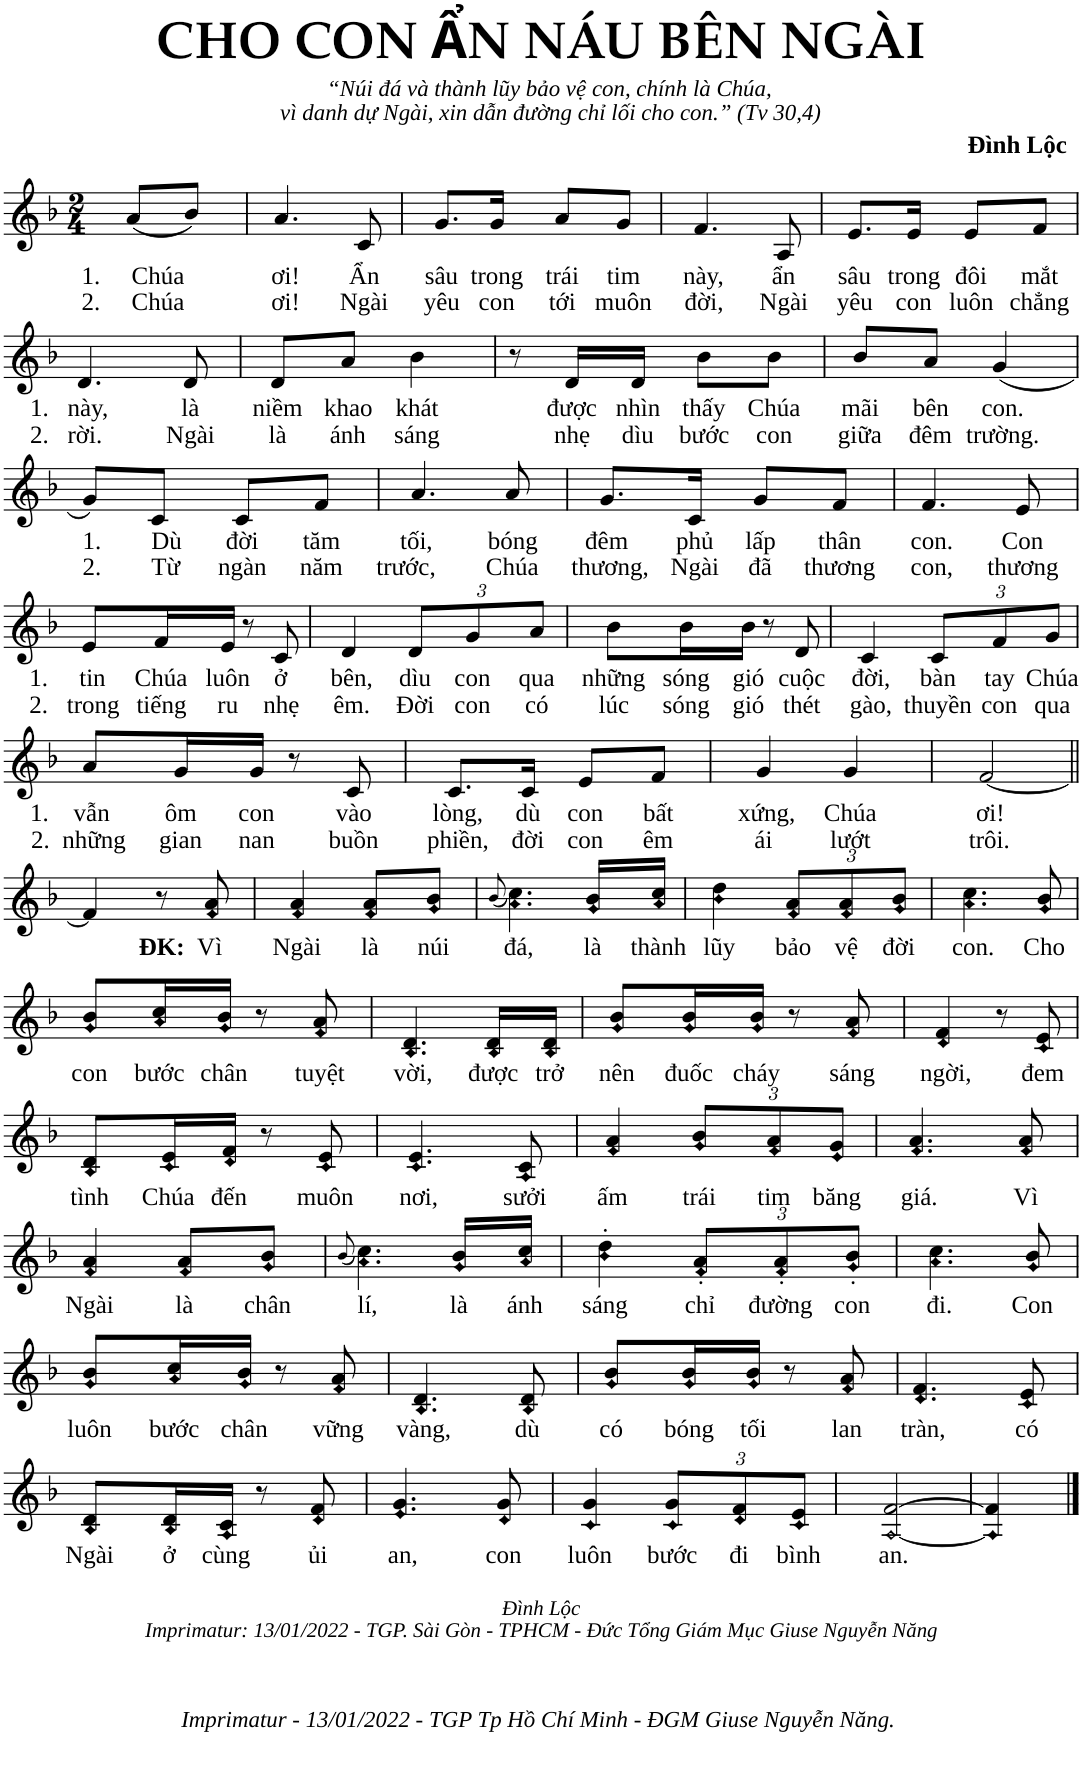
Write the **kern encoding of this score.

**kern	**text	**text
*part1	*part1	*part1
*staff1	*staff1	*staff1
*I"Piano	*	*
*I'Pno.	*	*
*clefG2	*	*
*k[b-]	*	*
*M2/4	*	*
=1	=1	=1
!	!LO:LY:b	!LO:LY:b
(8a/L	1. Chúa	2. Chúa
8b-/J)	.	.
=2	=2	=2
!	!LO:LY:b	!LO:LY:b
4.a/	ơi!	ơi!
!	!LO:LY:b	!LO:LY:b
8c/	Ẩn	Ngài
=3	=3	=3
!	!LO:LY:b	!LO:LY:b
8.g/L	sâu	yêu
!	!LO:LY:b	!LO:LY:b
16g/Jk	trong	con
!	!LO:LY:b	!LO:LY:b
8a/L	trái	tới
!	!LO:LY:b	!LO:LY:b
8g/J	tim	muôn
=4	=4	=4
!	!LO:LY:b	!LO:LY:b
4.f/	này,	đời,
!	!LO:LY:b	!LO:LY:b
8A/	ẩn	Ngài
=5	=5	=5
!	!LO:LY:b	!LO:LY:b
8.e/L	sâu	yêu
!	!LO:LY:b	!LO:LY:b
16e/Jk	trong	con
!	!LO:LY:b	!LO:LY:b
8e/L	đôi	luôn
!	!LO:LY:b	!LO:LY:b
8f/J	mắt	chẳng
!!LO:LB:g=z
=6	=6	=6
!	!LO:LY:b	!LO:LY:b
4.d/	1. này,	2. rời.
!	!LO:LY:b	!LO:LY:b
8d/	là	Ngài
=7	=7	=7
!	!LO:LY:b	!LO:LY:b
8d/L	niềm	là
!	!LO:LY:b	!LO:LY:b
8a/J	khao	ánh
!	!LO:LY:b	!LO:LY:b
4b-\	khát	sáng
=8	=8	=8
8r	.	.
!	!LO:LY:b	!LO:LY:b
16d/LL	được	nhẹ
!	!LO:LY:b	!LO:LY:b
16d/JJ	nhìn	dìu
!	!LO:LY:b	!LO:LY:b
8b-\L	thấy	bước
!	!LO:LY:b	!LO:LY:b
8b-\J	Chúa	con
=9	=9	=9
!	!LO:LY:b	!LO:LY:b
8b-/L	mãi	giữa
!	!LO:LY:b	!LO:LY:b
8a/J	bên	đêm
!	!LO:LY:b	!LO:LY:b
(4g/	con.	trường.
!!LO:LB:g=z
=10	=10	=10
8g/L)	.	.
!	!LO:LY:b	!LO:LY:b
8c/J	1. Dù	2. Từ
!	!LO:LY:b	!LO:LY:b
8c/L	đời	ngàn
!	!LO:LY:b	!LO:LY:b
8f/J	tăm	năm
=11	=11	=11
!	!LO:LY:b	!LO:LY:b
4.a/	tối,	trước,
!	!LO:LY:b	!LO:LY:b
8a/	bóng	Chúa
=12	=12	=12
!	!LO:LY:b	!LO:LY:b
8.g/L	đêm	thương,
!	!LO:LY:b	!LO:LY:b
16c/Jk	phủ	Ngài
!	!LO:LY:b	!LO:LY:b
8g/L	lấp	đã
!	!LO:LY:b	!LO:LY:b
8f/J	thân	thương
=13	=13	=13
!	!LO:LY:b	!LO:LY:b
4.f/	con.	con,
!	!LO:LY:b	!LO:LY:b
8e/	Con	thương
!!LO:LB:g=z
=14	=14	=14
!	!LO:LY:b	!LO:LY:b
8e/L	1. tin	2. trong
!	!LO:LY:b	!LO:LY:b
16f/L	Chúa	tiếng
!	!LO:LY:b	!LO:LY:b
16e/JJ	luôn	ru
8r	.	.
!	!LO:LY:b	!LO:LY:b
8c/	ở	nhẹ
=15	=15	=15
!	!LO:LY:b	!LO:LY:b
4d/	bên,	êm.
*Xbrackettup	*	*
!	!LO:LY:b	!LO:LY:b
12d/L	dìu	Đời
!	!LO:LY:b	!LO:LY:b
12g/	con	con
!	!LO:LY:b	!LO:LY:b
12a/J	qua	có
=16	=16	=16
!	!LO:LY:b	!LO:LY:b
8b-\L	những	lúc
!	!LO:LY:b	!LO:LY:b
16b-\L	sóng	sóng
!	!LO:LY:b	!LO:LY:b
16b-\JJ	gió	gió
8r	.	.
!	!LO:LY:b	!LO:LY:b
8d/	cuộc	thét
=17	=17	=17
!	!LO:LY:b	!LO:LY:b
4c/	đời,	gào,
!	!LO:LY:b	!LO:LY:b
12c/L	bàn	thuyền
!	!LO:LY:b	!LO:LY:b
12f/	tay	con
!	!LO:LY:b	!LO:LY:b
12g/J	Chúa	qua
!!LO:LB:g=z
=18	=18	=18
!	!LO:LY:b	!LO:LY:b
8a/L	1. vẫn	2. những
!	!LO:LY:b	!LO:LY:b
16g/L	ôm	gian
!	!LO:LY:b	!LO:LY:b
16g/JJ	con	nan
8r	.	.
!	!LO:LY:b	!LO:LY:b
8c/	vào	buồn
=19	=19	=19
!	!LO:LY:b	!LO:LY:b
8.c/L	lòng,	phiền,
!	!LO:LY:b	!LO:LY:b
16c/Jk	dù	đời
!	!LO:LY:b	!LO:LY:b
8e/L	con	con
!	!LO:LY:b	!LO:LY:b
8f/J	bất	êm
=20	=20	=20
!	!LO:LY:b	!LO:LY:b
4g/	xứng,	ái
!	!LO:LY:b	!LO:LY:b
4g/	Chúa	lướt
=21	=21	=21
!	!LO:LY:b	!LO:LY:b
[2f/	ơi!	trôi.
!!LO:LB:g=z
=22||	=22||	=22||
4f/]	.	.
8r	.	.
!	!LO:LY:b	!
8f/ 8a/	ĐK: Vì	.
=23	=23	=23
!	!LO:LY:b	!
4f/ 4a/	Ngài	.
!	!LO:LY:b	!
8f/ 8a/L	là	.
!	!LO:LY:b	!
8g/ 8b-/J	núi	.
=24	=24	=24
(8qg/	.	.
!	!LO:LY:b	!
4.a\ 4.cc\)	đá,	.
!	!LO:LY:b	!
16g/ 16b-/LL	là	.
!	!LO:LY:b	!
16a/ 16cc/JJ	thành	.
=25	=25	=25
!	!LO:LY:b	!
4b-\ 4dd\	lũy	.
!	!LO:LY:b	!
12f/ 12a/L	bảo	.
!	!LO:LY:b	!
12f/ 12a/	vệ	.
!	!LO:LY:b	!
12g/ 12b-/J	đời	.
=26	=26	=26
!	!LO:LY:b	!
4.a\ 4.cc\	con.	.
!	!LO:LY:b	!
8g/ 8b-/	Cho	.
!!LO:LB:g=z
=27	=27	=27
!	!LO:LY:b	!
8g/ 8b-/L	con	.
!	!LO:LY:b	!
16a/ 16cc/L	bước	.
!	!LO:LY:b	!
16g/ 16b-/JJ	chân	.
8r	.	.
!	!LO:LY:b	!
8f/ 8a/	tuyệt	.
=28	=28	=28
!	!LO:LY:b	!
4.B-/ 4.d/	vời,	.
!	!LO:LY:b	!
16B-/ 16d/LL	được	.
!	!LO:LY:b	!
16B-/ 16d/JJ	trở	.
=29	=29	=29
!	!LO:LY:b	!
8g/ 8b-/L	nên	.
!	!LO:LY:b	!
16g/ 16b-/L	đuốc	.
!	!LO:LY:b	!
16g/ 16b-/JJ	cháy	.
8r	.	.
!	!LO:LY:b	!
8f/ 8a/	sáng	.
=30	=30	=30
!	!LO:LY:b	!
4d/ 4f/	ngời,	.
8r	.	.
!	!LO:LY:b	!
8c/ 8e/	đem	.
!!LO:LB:g=z
=31	=31	=31
!	!LO:LY:b	!
8B-/ 8d/L	tình	.
!	!LO:LY:b	!
16c/ 16e/L	Chúa	.
!	!LO:LY:b	!
16d/ 16f/JJ	đến	.
8r	.	.
!	!LO:LY:b	!
8c/ 8e/	muôn	.
=32	=32	=32
!	!LO:LY:b	!
4.c/ 4.e/	nơi,	.
!	!LO:LY:b	!
8A/ 8c/	sưởi	.
=33	=33	=33
!	!LO:LY:b	!
4f/ 4a/	ấm	.
!	!LO:LY:b	!
12g/ 12b-/L	trái	.
!	!LO:LY:b	!
12f/ 12a/	tim	.
!	!LO:LY:b	!
12e/ 12g/J	băng	.
=34	=34	=34
!	!LO:LY:b	!
4.f/ 4.a/	giá.	.
!	!LO:LY:b	!
8f/ 8a/	Vì	.
!!LO:LB:g=z
=35	=35	=35
!	!LO:LY:b	!
4f/ 4a/	Ngài	.
!	!LO:LY:b	!
8f/ 8a/L	là	.
!	!LO:LY:b	!
8g/ 8b-/J	chân	.
=36	=36	=36
(8qb-/	.	.
!	!LO:LY:b	!
4.a\ 4.cc\)	lí,	.
!	!LO:LY:b	!
16g/ 16b-/LL	là	.
!	!LO:LY:b	!
16a/ 16cc/JJ	ánh	.
=37	=37	=37
!	!LO:LY:b	!
4b-\' 4dd\'	sáng	.
!	!LO:LY:b	!
12f/' 12a/'L	chỉ	.
!	!LO:LY:b	!
12f/' 12a/'	đường	.
!	!LO:LY:b	!
12g/' 12b-/'J	con	.
=38	=38	=38
!	!LO:LY:b	!
4.a\ 4.cc\	đi.	.
!	!LO:LY:b	!
8g/ 8b-/	Con	.
!!LO:LB:g=z
=39	=39	=39
!	!LO:LY:b	!
8g/ 8b-/L	luôn	.
!	!LO:LY:b	!
16a/ 16cc/L	bước	.
!	!LO:LY:b	!
16g/ 16b-/JJ	chân	.
8r	.	.
!	!LO:LY:b	!
8f/ 8a/	vững	.
=40	=40	=40
!	!LO:LY:b	!
4.B-/ 4.d/	vàng,	.
!	!LO:LY:b	!
8B-/ 8d/	dù	.
=41	=41	=41
!	!LO:LY:b	!
8g/ 8b-/L	có	.
!	!LO:LY:b	!
16g/ 16b-/L	bóng	.
!	!LO:LY:b	!
16g/ 16b-/JJ	tối	.
8r	.	.
!	!LO:LY:b	!
8f/ 8a/	lan	.
=42	=42	=42
!	!LO:LY:b	!
4.d/ 4.f/	tràn,	.
!	!LO:LY:b	!
8c/ 8e/	có	.
!!LO:LB:g=z
=43	=43	=43
!	!LO:LY:b	!
8B-/ 8d/L	Ngài	.
!	!LO:LY:b	!
16B-/ 16d/L	ở	.
!	!LO:LY:b	!
16A/ 16c/JJ	cùng	.
8r	.	.
!	!LO:LY:b	!
8d/ 8f/	ủi	.
=44	=44	=44
!	!LO:LY:b	!
4.e/ 4.g/	an,	.
!	!LO:LY:b	!
8d/ 8g/	con	.
=45	=45	=45
!	!LO:LY:b	!
4c/ 4g/	luôn	.
!	!LO:LY:b	!
12c/ 12g/L	bước	.
!	!LO:LY:b	!
12d/ 12f/	đi	.
!	!LO:LY:b	!
12c/ 12e/J	bình	.
=46	=46	=46
!	!LO:LY:b	!
[2A/ [2f/	an.	.
=47	=47	=47
4A/] 4f/]	.	.
==	==	==
*-	*-	*-
